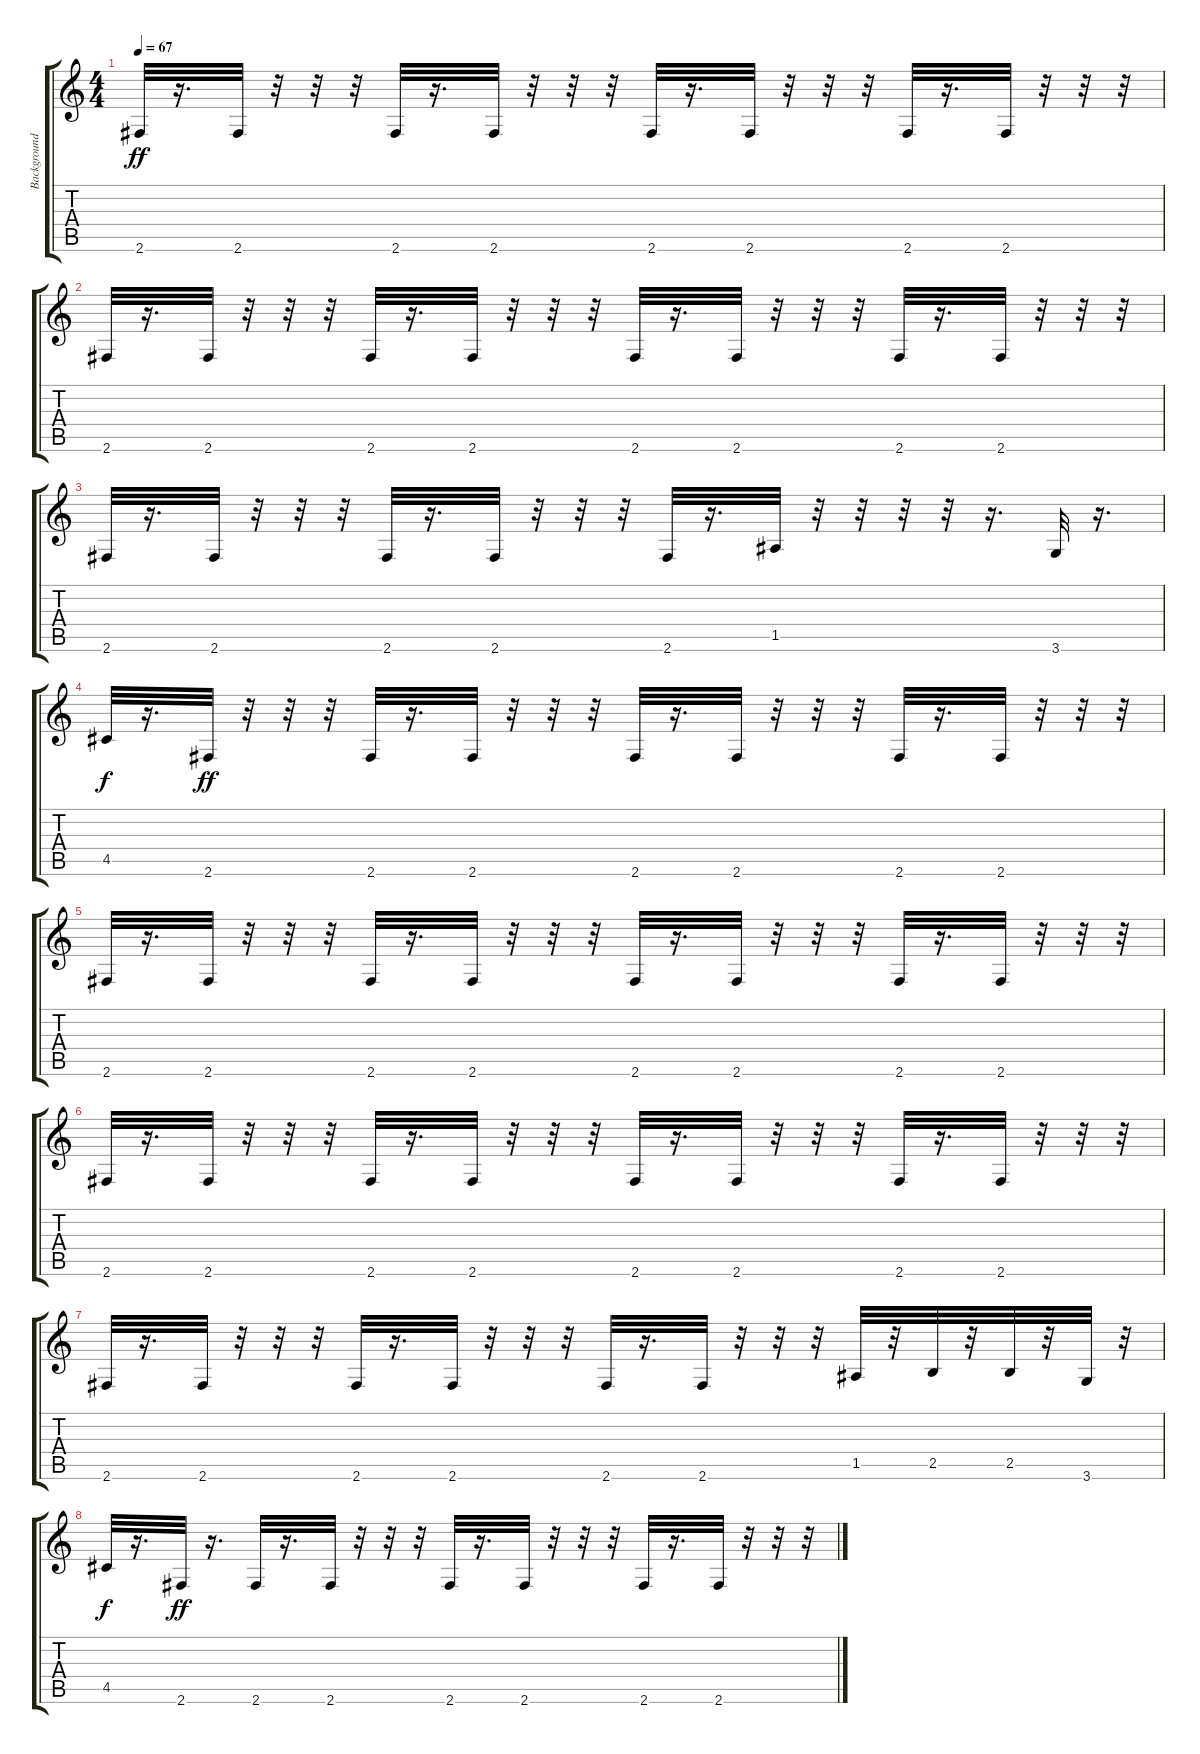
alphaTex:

\track ("Background" "Background") {instrument acousticguitarsteel}
\staff {score tabs}
\tuning (E4 B3 G3 D3 A2 E2) {hide}
\ts (4 4)
\tempo 67
\clef g2
\ks c
2.6.32{dy ff} r.16{d} 2.6.32 r.32 r.32 r.32 2.6.32 r.16{d} 2.6.32 r.32 r.32 r.32 2.6.32 r.16{d} 2.6.32 r.32 r.32 r.32 2.6.32 r.16{d} 2.6.32 r.32 r.32 r.32 |
2.6.32 r.16{d} 2.6.32 r.32 r.32 r.32 2.6.32 r.16{d} 2.6.32 r.32 r.32 r.32 2.6.32 r.16{d} 2.6.32 r.32 r.32 r.32 2.6.32 r.16{d} 2.6.32 r.32 r.32 r.32 |
2.6.32 r.16{d} 2.6.32 r.32 r.32 r.32 2.6.32 r.16{d} 2.6.32 r.32 r.32 r.32 2.6.32 r.16{d} 1.5.32 r.32 r.32 r.32 r.32 r.16{d} 3.6.32 r.16{d} |
4.5.32{dy f} r.16{d} 2.6.32{dy ff} r.32 r.32 r.32 2.6.32 r.16{d} 2.6.32 r.32 r.32 r.32 2.6.32 r.16{d} 2.6.32 r.32 r.32 r.32 2.6.32 r.16{d} 2.6.32 r.32 r.32 r.32 |
2.6.32 r.16{d} 2.6.32 r.32 r.32 r.32 2.6.32 r.16{d} 2.6.32 r.32 r.32 r.32 2.6.32 r.16{d} 2.6.32 r.32 r.32 r.32 2.6.32 r.16{d} 2.6.32 r.32 r.32 r.32 |
2.6.32 r.16{d} 2.6.32 r.32 r.32 r.32 2.6.32 r.16{d} 2.6.32 r.32 r.32 r.32 2.6.32 r.16{d} 2.6.32 r.32 r.32 r.32 2.6.32 r.16{d} 2.6.32 r.32 r.32 r.32 |
2.6.32 r.16{d} 2.6.32 r.32 r.32 r.32 2.6.32 r.16{d} 2.6.32 r.32 r.32 r.32 2.6.32 r.16{d} 2.6.32 r.32 r.32 r.32 1.5.32 r.32 2.5.32 r.32 2.5.32 r.32 3.6.32 r.32 |
4.5.32{dy f} r.16{d} 2.6.32{dy ff} r.16{d} 2.6.32 r.16{d} 2.6.32 r.32 r.32 r.32 2.6.32 r.16{d} 2.6.32 r.32 r.32 r.32 2.6.32 r.16{d} 2.6.32 r.32 r.32 r.32
